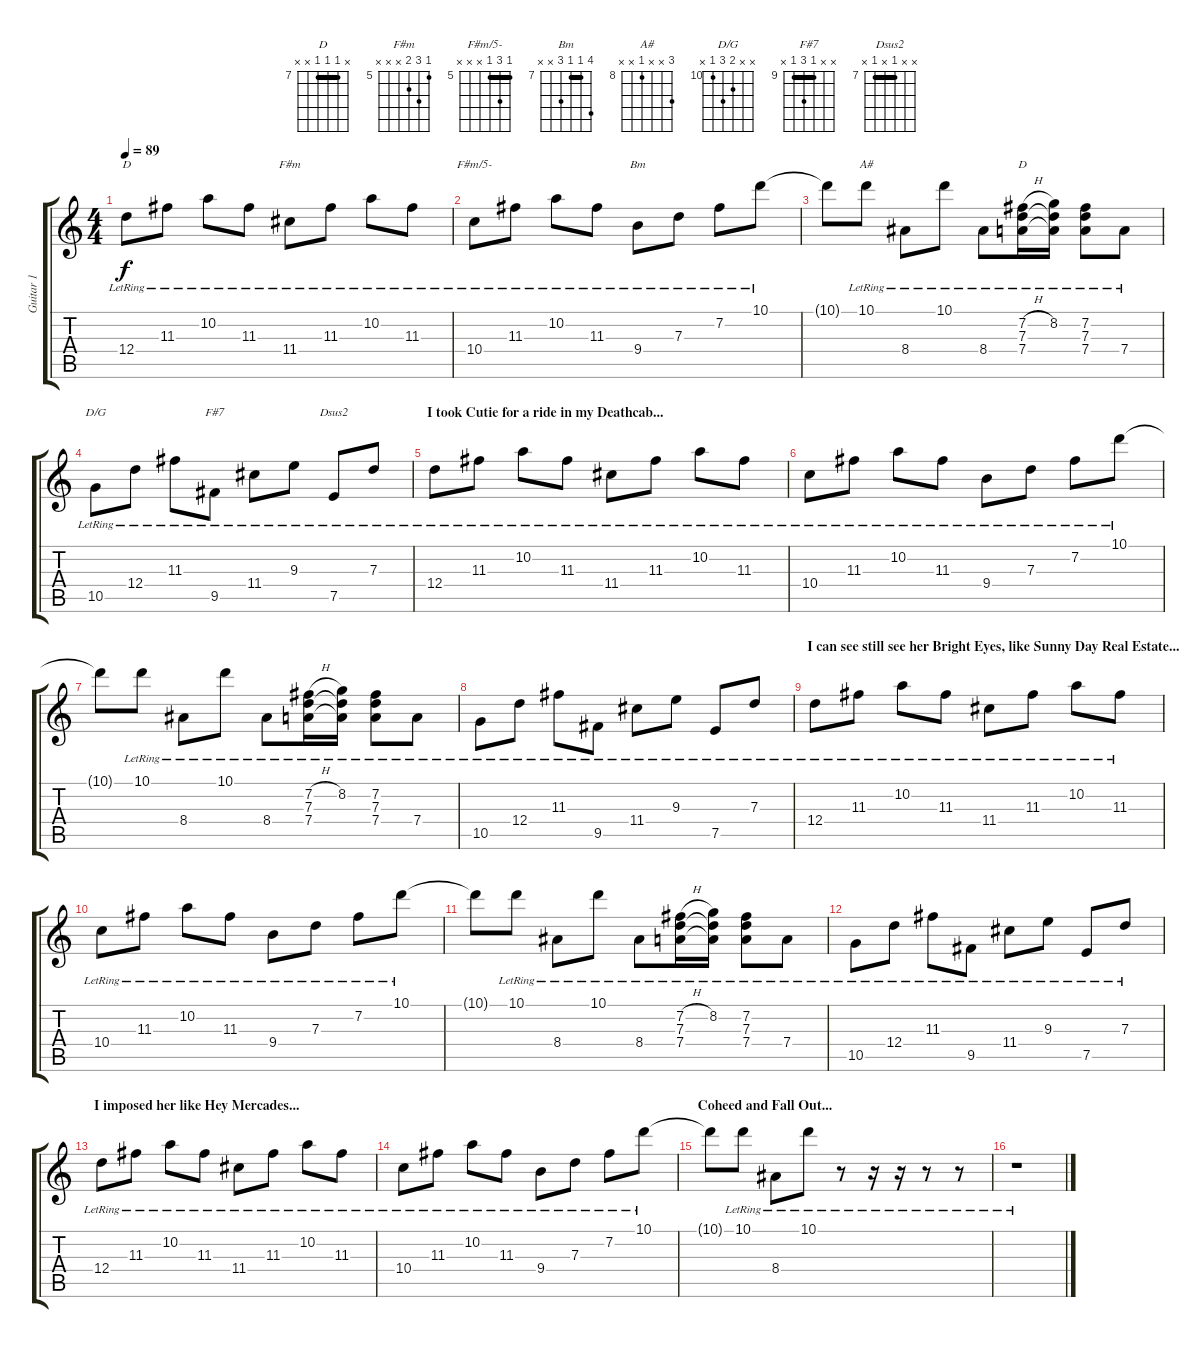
\track ("Guitar 1" "Guitar 1") {instrument electricguitarjazz}
\staff {score tabs}
\tuning (E4 B3 G3 D3 A2 E2) {hide}
\chord ("D" 5 7 7 x x x) {firstfret 5}
\chord ("F#m" 5 7 6 x x x) {firstfret 5}
\chord ("F#m/5-" 5 7 5 x x x) {firstfret 5 barre 5}
\chord ("Bm" 10 7 7 9 x x) {firstfret 7 barre 7}
\chord ("A#" 10 x x 8 x x) {firstfret 8}
\chord ("D" x 7 7 7 x x) {firstfret 7 barre 7}
\chord ("D/G" x x 11 12 10 x) {firstfret 10}
\chord ("F#7" x x 9 11 9 x) {firstfret 9 barre 9}
\chord ("Dsus2" x x 7 x 7 x) {firstfret 7 barre 7}
\ts (4 4)
\tempo 89
\clef g2
\ks c
12.4{lr}.8{ch "D" dy f instrument electricguitarjazz} 11.3{lr}.8 10.2{lr}.8 11.3{lr}.8 11.4{lr}.8{ch "F#m"} 11.3{lr}.8 10.2{lr}.8 11.3{lr}.8 |
10.4{lr}.8{ch "F#m/5-"} 11.3{lr}.8 10.2{lr}.8 11.3{lr}.8 9.4{lr}.8{ch "Bm"} 7.3{lr}.8 7.2{lr}.8 10.1{lr}.8 |
10.1{t}.8 10.1{lr}.8{ch "A#"} 8.4{lr}.8 10.1{lr}.8 8.4{lr}.8 (7.2{h} 7.3{lr} 7.4).16{ch "D"} (8.2{lr} 7.3{t} 7.4{t}).16 (7.2{lr} 7.3{lr} 7.4{lr}).8 7.4{lr}.8 |
10.5{lr}.8{ch "D/G"} 12.4{lr}.8 11.3{lr}.8 9.5{lr}.8{ch "F#7"} 11.4{lr}.8 9.3{lr}.8 7.5{lr}.8{ch "Dsus2"} 7.3{lr}.8 |
\section ("" "I took Cutie for a ride in my Deathcab...")
12.4{lr}.8 11.3{lr}.8 10.2{lr}.8 11.3{lr}.8 11.4{lr}.8 11.3{lr}.8 10.2{lr}.8 11.3{lr}.8 |
10.4{lr}.8 11.3{lr}.8 10.2{lr}.8 11.3{lr}.8 9.4{lr}.8 7.3{lr}.8 7.2{lr}.8 10.1{lr}.8 |
10.1{t}.8 10.1{lr}.8 8.4{lr}.8 10.1{lr}.8 8.4{lr}.8 (7.2{h} 7.3{lr} 7.4{lr}).16 (8.2{lr} 7.3{t} 7.4{t}).16 (7.2{lr} 7.3{lr} 7.4{lr}).8 7.4{lr}.8 |
10.5{lr}.8 12.4{lr}.8 11.3{lr}.8 9.5{lr}.8 11.4{lr}.8 9.3{lr}.8 7.5{lr}.8 7.3{lr}.8 |
\section ("" "I can see still see her Bright Eyes, like Sunny Day Real Estate...")
12.4{lr}.8 11.3{lr}.8 10.2{lr}.8 11.3{lr}.8 11.4{lr}.8 11.3{lr}.8 10.2{lr}.8 11.3{lr}.8 |
10.4{lr}.8 11.3{lr}.8 10.2{lr}.8 11.3{lr}.8 9.4{lr}.8 7.3{lr}.8 7.2{lr}.8 10.1{lr}.8 |
10.1{t}.8 10.1{lr}.8 8.4{lr}.8 10.1{lr}.8 8.4{lr}.8 (7.2{h} 7.3{lr} 7.4{lr}).16 (8.2{lr} 7.3{t} 7.4{t}).16 (7.2{lr} 7.3{lr} 7.4{lr}).8 7.4{lr}.8 |
10.5{lr}.8 12.4{lr}.8 11.3{lr}.8 9.5{lr}.8 11.4{lr}.8 9.3{lr}.8 7.5{lr}.8 7.3{lr}.8 |
\section ("" "I imposed her like Hey Mercades...")
12.4{lr}.8 11.3{lr}.8 10.2{lr}.8 11.3{lr}.8 11.4{lr}.8 11.3{lr}.8 10.2{lr}.8 11.3{lr}.8 |
10.4{lr}.8 11.3{lr}.8 10.2{lr}.8 11.3{lr}.8 9.4{lr}.8 7.3{lr}.8 7.2{lr}.8 10.1{lr}.8 |
\section ("" "Coheed and Fall Out...")
10.1{t}.8 10.1{lr}.8 8.4{lr}.8 10.1{lr}.8 r.8 r.16 r.16 r.8 r.8 |
r.1
